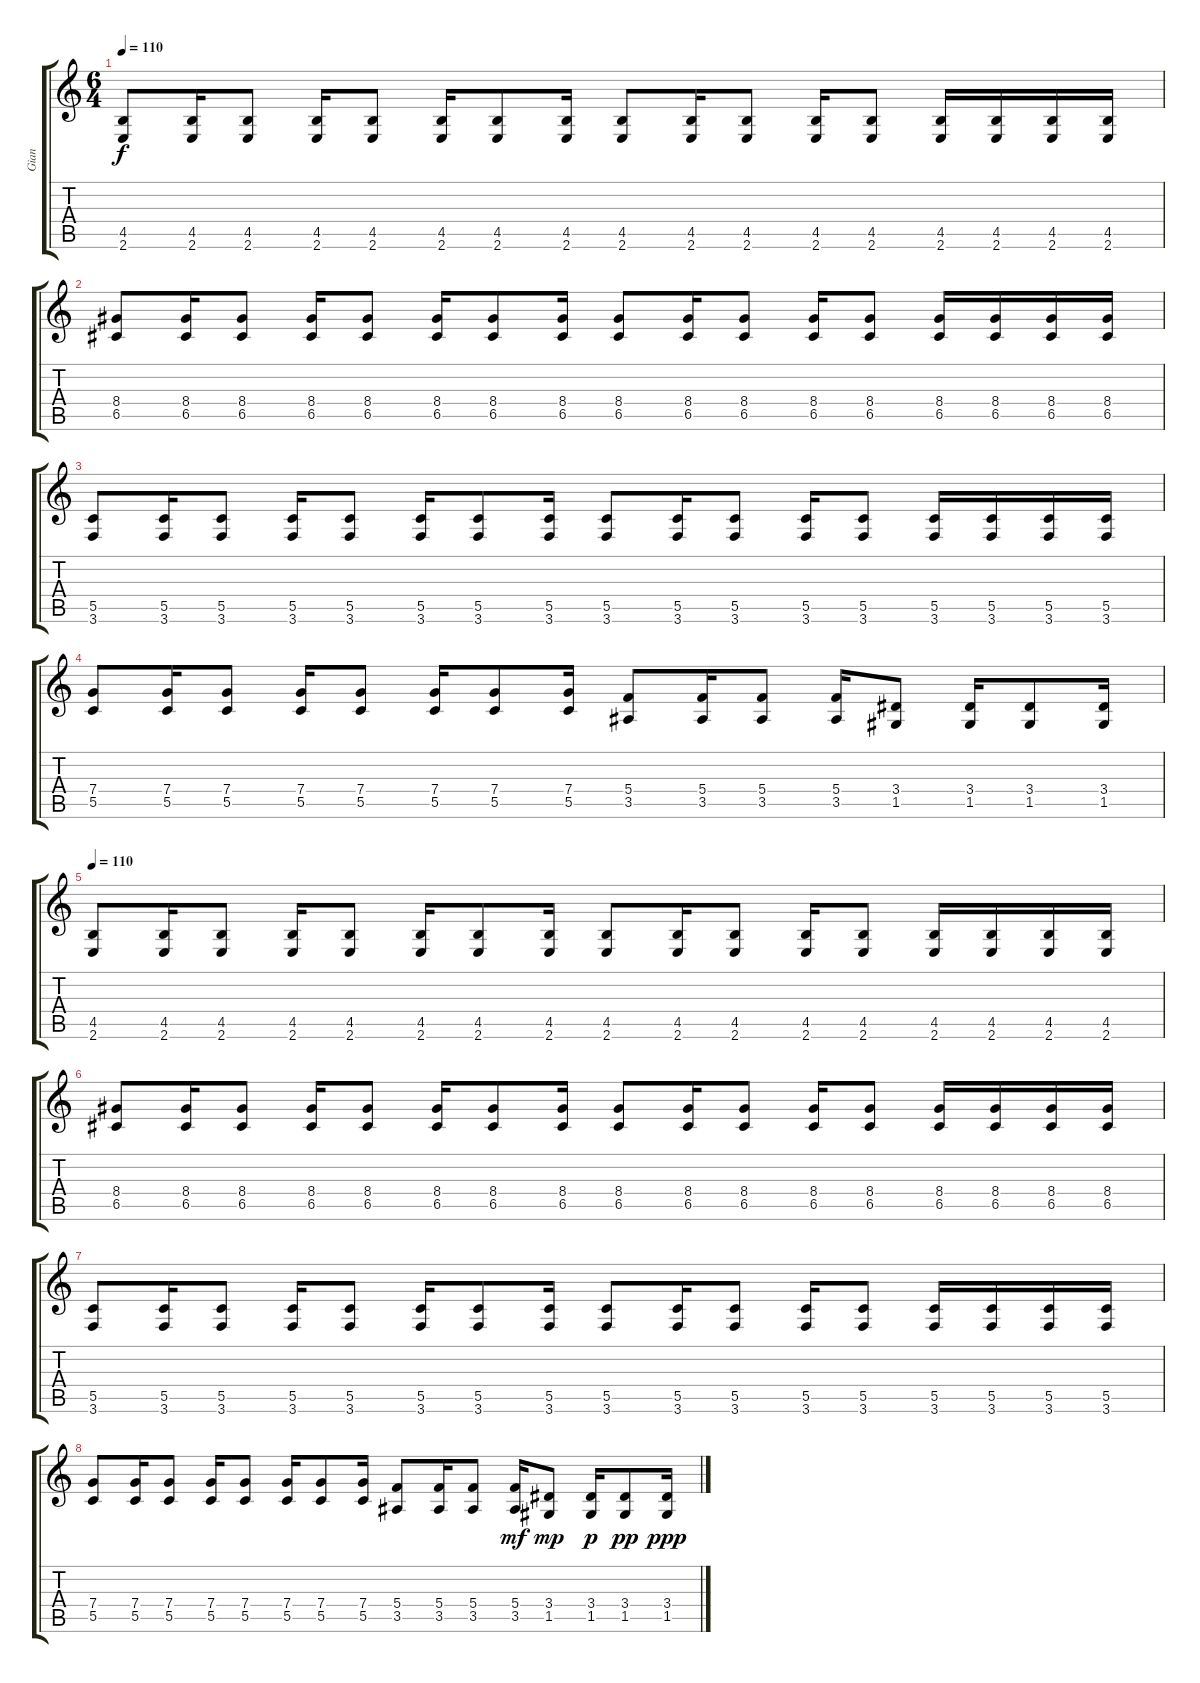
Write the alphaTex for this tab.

\track ("Gian" "Gian") {instrument overdrivenguitar}
\staff {score tabs}
\tuning (D4 A3 F3 C3 G2 D2) {hide}
\ts (6 4)
\tempo 110
\clef g2
\ks c
(4.5 2.6).8{dy f} (4.5 2.6).16 (4.5 2.6).8 (4.5 2.6).16 (4.5 2.6).8 (4.5 2.6).16 (4.5 2.6).8 (4.5 2.6).16 (4.5 2.6).8 (4.5 2.6).16 (4.5 2.6).8 (4.5 2.6).16 (4.5 2.6).8 (4.5 2.6).16 (4.5 2.6).16 (4.5 2.6).16 (4.5 2.6).16 |
(8.4 6.5).8 (8.4 6.5).16 (8.4 6.5).8 (8.4 6.5).16 (8.4 6.5).8 (8.4 6.5).16 (8.4 6.5).8 (8.4 6.5).16 (8.4 6.5).8 (8.4 6.5).16 (8.4 6.5).8 (8.4 6.5).16 (8.4 6.5).8 (8.4 6.5).16 (8.4 6.5).16 (8.4 6.5).16 (8.4 6.5).16 |
(5.5 3.6).8 (5.5 3.6).16 (5.5 3.6).8 (5.5 3.6).16 (5.5 3.6).8 (5.5 3.6).16 (5.5 3.6).8 (5.5 3.6).16 (5.5 3.6).8 (5.5 3.6).16 (5.5 3.6).8 (5.5 3.6).16 (5.5 3.6).8 (5.5 3.6).16 (5.5 3.6).16 (5.5 3.6).16 (5.5 3.6).16 |
(7.4 5.5).8 (7.4 5.5).16 (7.4 5.5).8 (7.4 5.5).16 (7.4 5.5).8 (7.4 5.5).16 (7.4 5.5).8 (7.4 5.5).16 (5.4 3.5).8 (5.4 3.5).16 (5.4 3.5).8 (5.4 3.5).16 (3.4 1.5).8 (3.4 1.5).16 (3.4 1.5).8 (3.4 1.5).16 |
\tempo 110
(4.5 2.6).8 (4.5 2.6).16 (4.5 2.6).8 (4.5 2.6).16 (4.5 2.6).8 (4.5 2.6).16 (4.5 2.6).8 (4.5 2.6).16 (4.5 2.6).8 (4.5 2.6).16 (4.5 2.6).8 (4.5 2.6).16 (4.5 2.6).8 (4.5 2.6).16 (4.5 2.6).16 (4.5 2.6).16 (4.5 2.6).16 |
(8.4 6.5).8 (8.4 6.5).16 (8.4 6.5).8 (8.4 6.5).16 (8.4 6.5).8 (8.4 6.5).16 (8.4 6.5).8 (8.4 6.5).16 (8.4 6.5).8 (8.4 6.5).16 (8.4 6.5).8 (8.4 6.5).16 (8.4 6.5).8 (8.4 6.5).16 (8.4 6.5).16 (8.4 6.5).16 (8.4 6.5).16 |
(5.5 3.6).8 (5.5 3.6).16 (5.5 3.6).8 (5.5 3.6).16 (5.5 3.6).8 (5.5 3.6).16 (5.5 3.6).8 (5.5 3.6).16 (5.5 3.6).8 (5.5 3.6).16 (5.5 3.6).8 (5.5 3.6).16 (5.5 3.6).8 (5.5 3.6).16 (5.5 3.6).16 (5.5 3.6).16 (5.5 3.6).16 |
(7.4 5.5).8 (7.4 5.5).16 (7.4 5.5).8 (7.4 5.5).16 (7.4 5.5).8 (7.4 5.5).16 (7.4 5.5).8 (7.4 5.5).16 (5.4 3.5).8 (5.4 3.5).16 (5.4 3.5).8 (5.4 3.5).16{dy mf} (3.4 1.5).8{dy mp} (3.4 1.5).16{dy p} (3.4 1.5).8{dy pp} (3.4 1.5).16{dy ppp}
